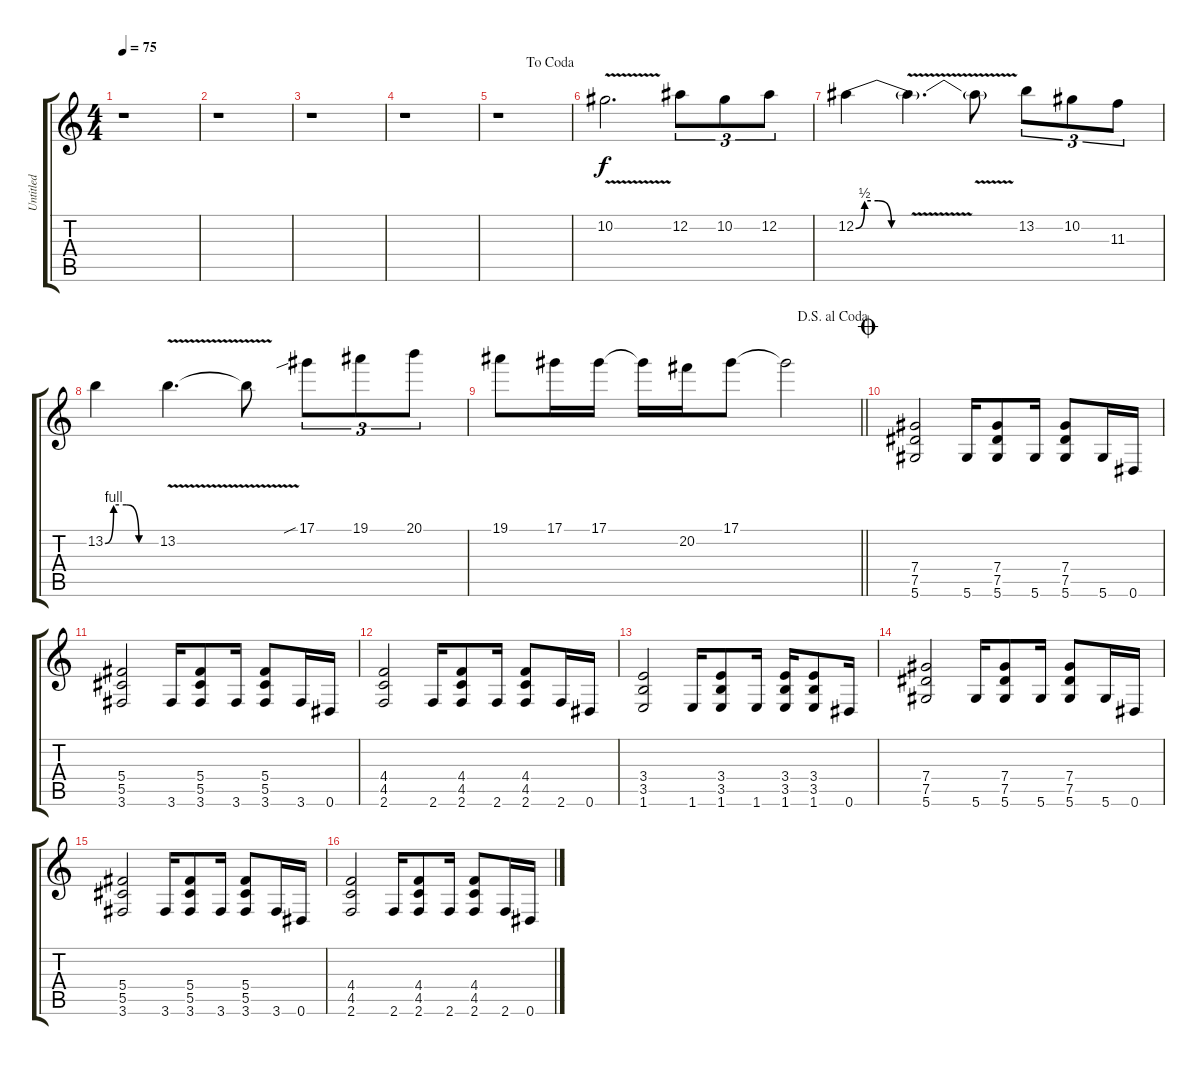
\track ("Untitled" "Untitled") {instrument distortionguitar}
\staff {score tabs}
\tuning (Eb4 Bb3 Gb3 Db3 Ab2 Eb2) {hide}
\ts (4 4)
\tempo 75
\clef g2
\ks c
r.1{dy f} |
r.1 |
r.1 |
r.1 |
\jump dacoda
r.1 |
10.2{v}.2{d} 12.2.8{tu (3 2)} 10.2.8{tu (3 2)} 12.2.8{tu (3 2)} |
12.2{be (custom 0 0 10 2 25 2 40 0 60 0)}.4 12.2{v t}.4{d} 12.2{t}.8 13.2.8{tu (3 2)} 10.2.8{tu (3 2)} 11.3.8{tu (3 2)} |
13.2{be (custom 0 0 10 4 25 4 40 0 60 0)}.4 13.2{v}.4{d} 13.2{t}.8 17.1{sib}.8{tu (3 2)} 19.1.8{tu (3 2)} 20.1.8{tu (3 2)} |
\jump dalsegnoalcoda
\barLineRight lightlight
19.1.8 17.1.16 17.1.16 17.1{t}.16 20.2.16 17.1.8 17.1{t}.2 |
\jump coda
(7.4 7.5 5.6).2 5.6.16 (7.4 7.5 5.6).8 5.6.16 (7.4 7.5 5.6).8 5.6.16 0.6.16 |
(5.4 5.5 3.6).2 3.6.16 (5.4 5.5 3.6).8 3.6.16 (5.4 5.5 3.6).8 3.6.16 0.6.16 |
(4.4 4.5 2.6).2 2.6.16 (4.4 4.5 2.6).8 2.6.16 (4.4 4.5 2.6).8 2.6.16 0.6.16 |
(3.4 3.5 1.6).2 1.6.16 (3.4 3.5 1.6).8 1.6.16 (3.4 3.5 1.6).16 (3.4 3.5 1.6).8 0.6.16 |
(7.4 7.5 5.6).2 5.6.16 (7.4 7.5 5.6).8 5.6.16 (7.4 7.5 5.6).8 5.6.16 0.6.16 |
(5.4 5.5 3.6).2 3.6.16 (5.4 5.5 3.6).8 3.6.16 (5.4 5.5 3.6).8 3.6.16 0.6.16 |
(4.4 4.5 2.6).2 2.6.16 (4.4 4.5 2.6).8 2.6.16 (4.4 4.5 2.6).8 2.6.16 0.6.16
